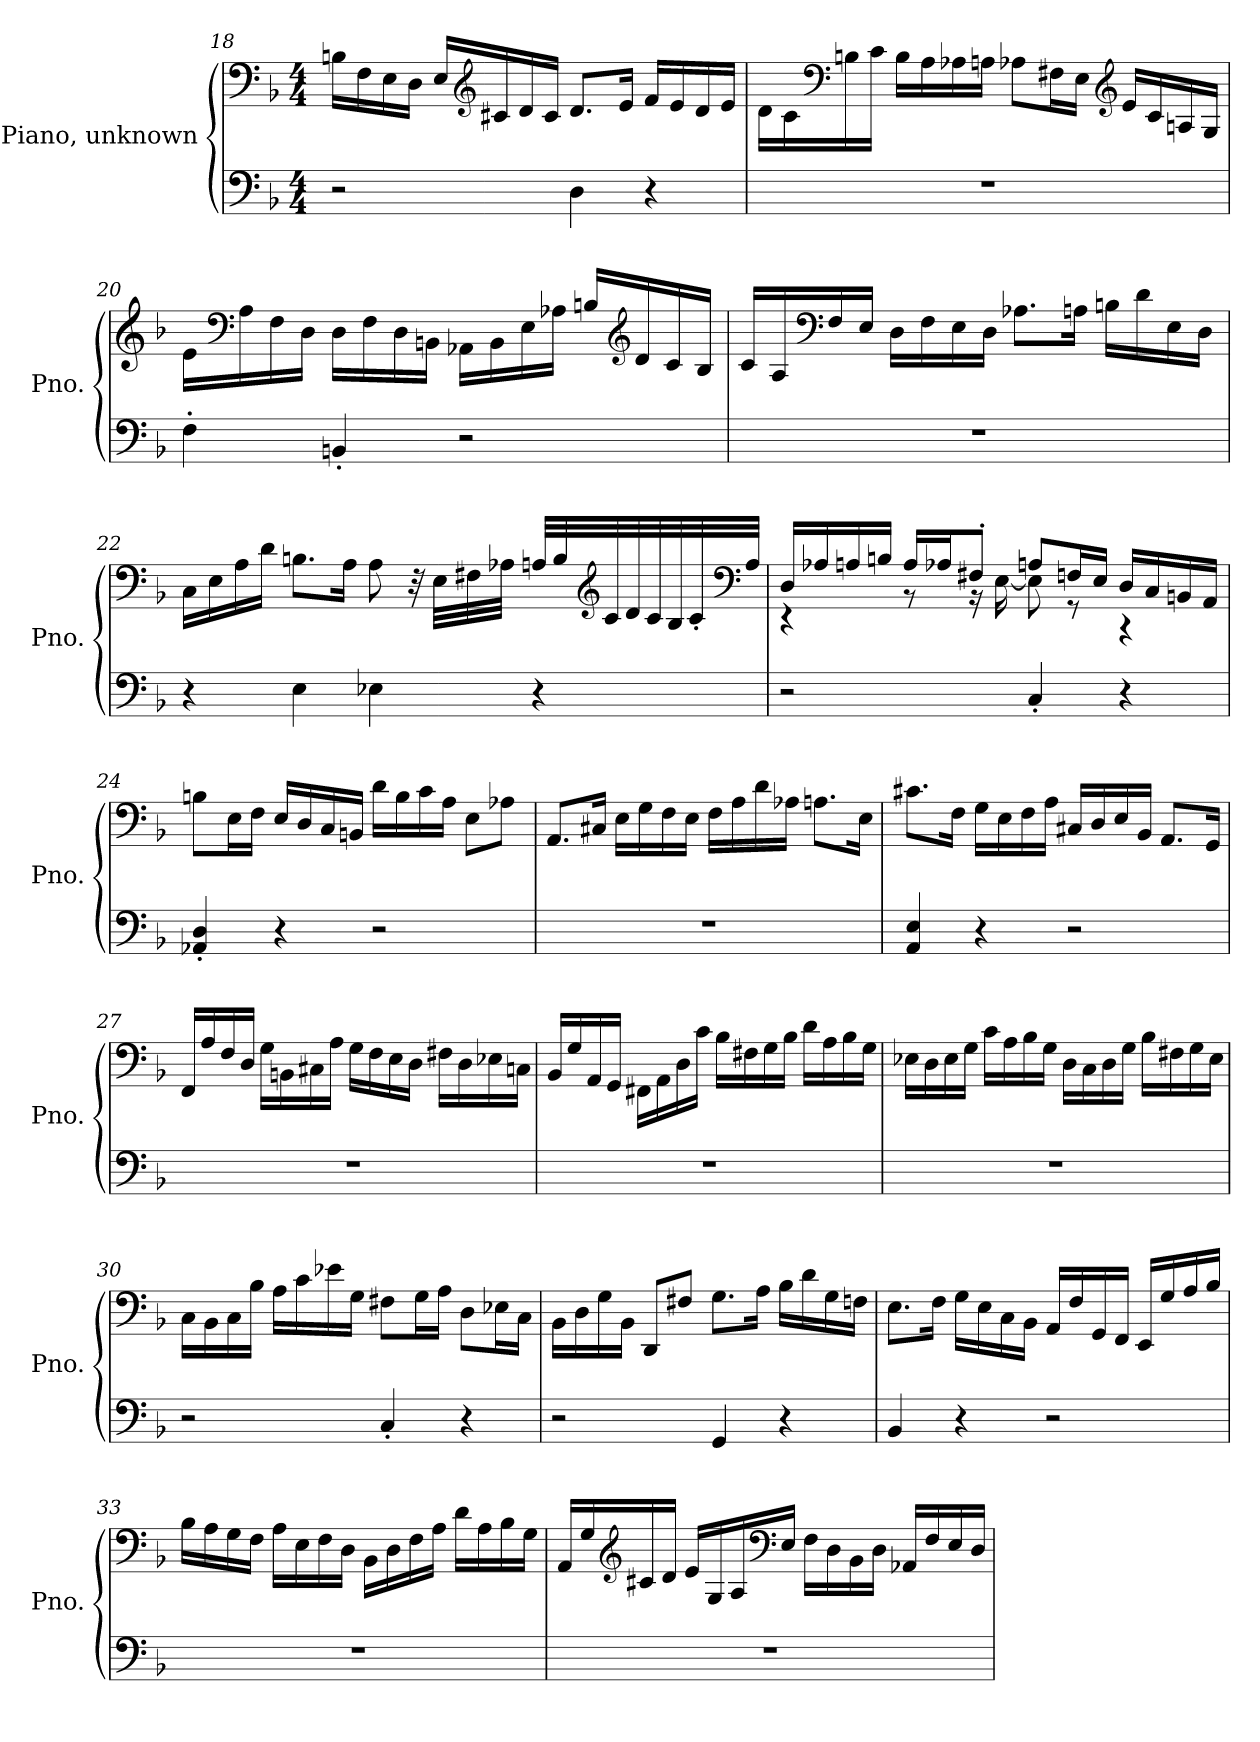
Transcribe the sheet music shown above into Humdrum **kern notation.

**kern	**kern
*part1	*part1
*staff2	*staff1
*I"Piano, unknown	*
*I'Pno.	*
*clefF4	*clefF4
*k[b-]	*k[b-]
*M4/4	*M4/4
=18	=18
2r	16Bn\LL
.	16F\
.	16E\
.	16D\JJ
.	16E/LL
*	*clefG2
.	16c#X/
.	16d/
.	16c#/JJ
4D\	8.d/L
.	16e/Jk
4r	16f/LL
.	16e/
.	16d/
.	16e/JJ
!!LO:LB:g=z
=19	=19
1r	16d\LL
.	16c\
*	*clefF4
.	16Bn\
.	16c\JJ
.	16B\LL
.	16A\
.	16A-X\
.	16An\JJ
.	8A-X\L
.	16F#X\L
.	16E\JJ
*	*clefG2
.	16e/LL
.	16c/
.	16An/
.	16G/JJ
=20	=20
4F'\	16e\LL
*	*clefF4
.	16A\
.	16F\
.	16D\JJ
4BBn'/	16D\LL
.	16F\
.	16D\
.	16BBn\JJ
2r	16AA-X\LL
.	16BB\
.	16E\
.	16A-X\JJ
.	16Bn/LL
*	*clefG2
.	16d/
.	16c/
.	16B/JJ
!!LO:LB:g=z
=21	=21
1r	16c/LL
.	16A/
*	*clefF4
.	16F/
.	16E/JJ
.	16D\LL
.	16F\
.	16E\
.	16D\JJ
.	8.A-X\L
.	16An\Jk
.	16Bn\LL
.	16d\
.	16E\
.	16D\JJ
=22	=22
4r	16C\LL
.	16E\
.	16A\
.	16d\JJ
4E\	8.Bn\L
.	16A\Jk
4E-X\	8A\
.	32r
.	32E\LLL
.	32F#X\
.	32A-X\JJJ
4r	32An/LLL
.	32B/
*	*clefG2
.	32c/
.	32d/
.	32c/
.	32B/
.	32c'/
*	*clefF4
.	32A/JJJ
!!LO:LB:g=z
=23	=23
*	*^
2r	16D/LL	4r
.	16A-X/	.
.	16An/	.
.	16Bn/JJ	.
.	16A/LL	8r
.	16A-X/J	.
.	8F#X'/J	16r
.	.	[16E\
4C'/	8An/L	8E\]
.	16Fn/L	8r
.	16E/JJ	.
4r	16D/LL	4r
.	16C/	.
.	16BBn/	.
.	16AA/JJ	.
*	*v	*v
=24	=24
4AA-X/' 4D/'	8Bn\L
.	16E\L
.	16F\JJ
4r	16E/LL
.	16D/
.	16C/
.	16BBn/JJ
2r	16d\LL
.	16B\
.	16c\
.	16A\JJ
.	8E\L
.	8A-X\J
!!LO:LB:g=z
=25	=25
1r	8.AA/L
.	16C#X/Jk
.	16E\LL
.	16G\
.	16F\
.	16E\JJ
.	16F\LL
.	16A\
.	16d\
.	16A-X\JJ
.	8.An\L
.	16E\Jk
=26	=26
4AA/ 4E/	8.c#X\L
.	16F\Jk
4r	16G\LL
.	16E\
.	16F\
.	16A\JJ
2r	16C#X/LL
.	16D/
.	16E/
.	16BB-/JJ
.	8.AA/L
.	16GG/Jk
!!LO:PB:g=z
=27	=27
1r	16FF/LL
.	16A/
.	16F/
.	16D/JJ
.	16G\LL
.	16BBn\
.	16C#X\
.	16A\JJ
.	16G\LL
.	16F\
.	16E\
.	16D\JJ
.	16F#X\LL
.	16D\
.	16E-X\
.	16Cn\JJ
=28	=28
1r	16BB-/LL
.	16G/
.	16AA/
.	16GG/JJ
.	16FF#X\LL
.	16AA\
.	16D\
.	16c\JJ
.	16B-\LL
.	16F#X\
.	16G\
.	16B-\JJ
.	16d\LL
.	16A\
.	16B-\
.	16G\JJ
!!LO:LB:g=z
=29	=29
1r	16E-X\LL
.	16D\
.	16E-\
.	16G\JJ
.	16c\LL
.	16A\
.	16B-\
.	16G\JJ
.	16D\LL
.	16C\
.	16D\
.	16G\JJ
.	16B-\LL
.	16F#X\
.	16G\
.	16E-\JJ
=30	=30
2r	16C\LL
.	16BB-\
.	16C\
.	16B-\JJ
.	16A\LL
.	16c\
.	16e-X\
.	16G\JJ
4C'/	8F#X\L
.	16G\L
.	16A\JJ
4r	8D\L
.	16E-X\L
.	16C\JJ
!!LO:LB:g=z
=31	=31
2r	16BB-\LL
.	16D\
.	16G\
.	16BB-\JJ
.	8DD/L
.	8F#X/J
4GG/	8.G\L
.	16A\Jk
4r	16B-\LL
.	16d\
.	16G\
.	16Fn\JJ
=32	=32
4BB-/	8.E\L
.	16F\Jk
4r	16G\LL
.	16E\
.	16C\
.	16BB-\JJ
2r	16AA/LL
.	16F/
.	16GG/
.	16FF/JJ
.	16EE/LL
.	16G/
.	16A/
.	16B-/JJ
=33	=33
1r	16B-\LL
.	16A\
.	16G\
.	16F\JJ
.	16A\LL
.	16E\
.	16F\
.	16D\JJ
.	16BB-\LL
.	16D\
.	16F\
.	16A\JJ
.	16d\LL
.	16A\
.	16B-\
.	16G\JJ
!!LO:LB:g=z
=34	=34
1r	16AA/LL
.	16G/
*	*clefG2
.	16c#X/
.	16d/JJ
.	16e/LL
.	16G/
.	16A/
*	*clefF4
.	16E/JJ
.	16F\LL
.	16D\
.	16BB-\
.	16D\JJ
.	16AA-X/LL
.	16F/
.	16E/
.	16D/JJ
=	=
*-	*-
